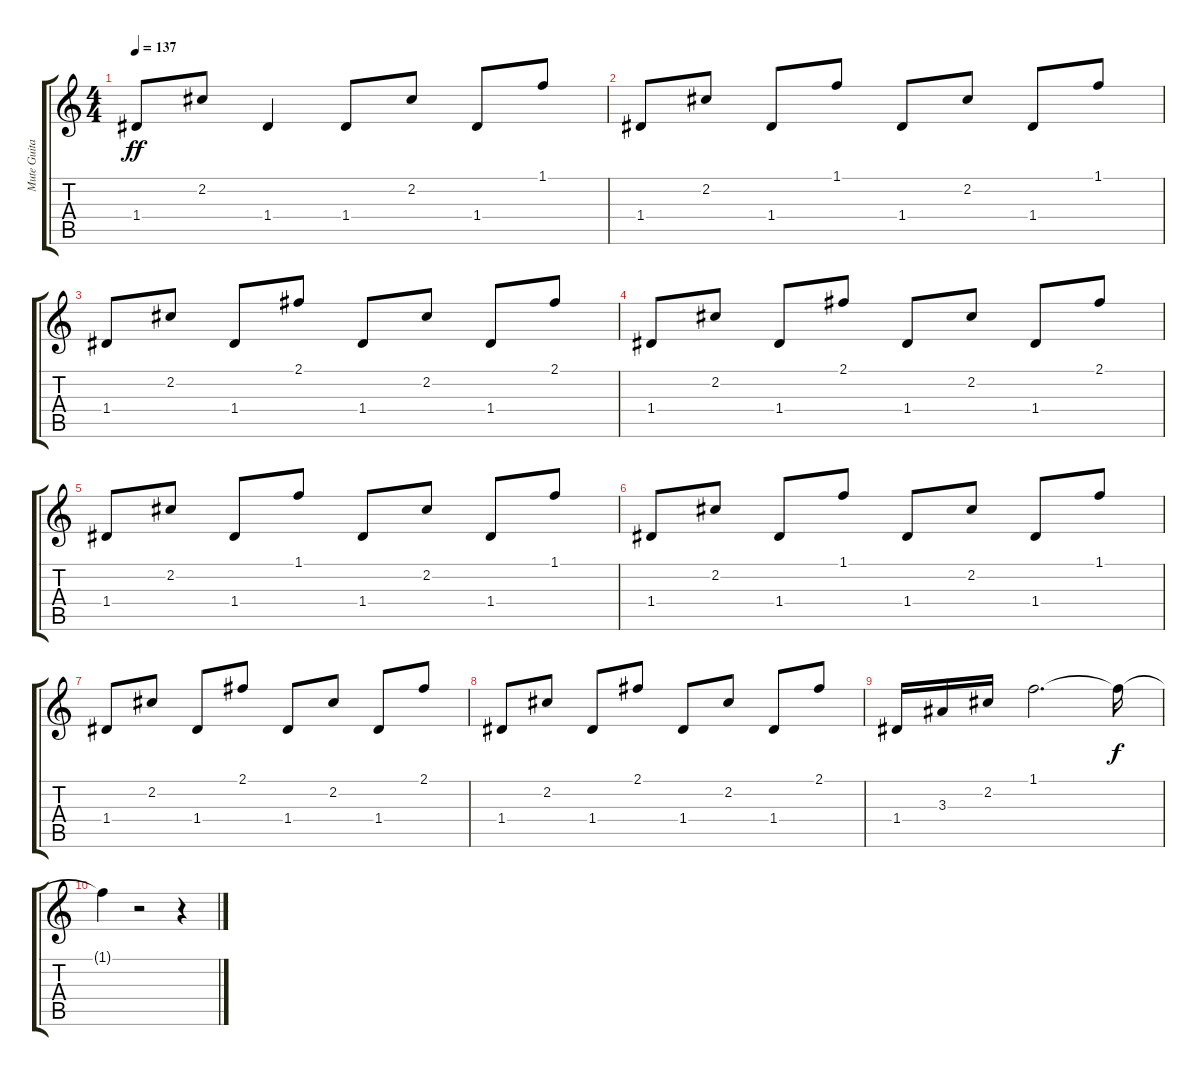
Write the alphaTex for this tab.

\track ("Mute Guitar !!" "Mute Guita") {instrument electricguitarmuted}
\staff {score tabs}
\tuning (E4 B3 G3 D3 A2 E2) {hide}
\ts (4 4)
\tempo 137
\clef g2
\ks c
1.4.8{dy ff} 2.2.8 1.4.4 1.4.8 2.2.8 1.4.8 1.1.8 |
1.4.8 2.2.8 1.4.8 1.1.8 1.4.8 2.2.8 1.4.8 1.1.8 |
1.4.8 2.2.8 1.4.8 2.1.8 1.4.8 2.2.8 1.4.8 2.1.8 |
1.4.8 2.2.8 1.4.8 2.1.8 1.4.8 2.2.8 1.4.8 2.1.8 |
1.4.8 2.2.8 1.4.8 1.1.8 1.4.8 2.2.8 1.4.8 1.1.8 |
1.4.8 2.2.8 1.4.8 1.1.8 1.4.8 2.2.8 1.4.8 1.1.8 |
1.4.8 2.2.8 1.4.8 2.1.8 1.4.8 2.2.8 1.4.8 2.1.8 |
1.4.8 2.2.8 1.4.8 2.1.8 1.4.8 2.2.8 1.4.8 2.1.8 |
1.4.16 3.3.16 2.2.16 1.1.2{d} 1.1{t}.16{dy f} |
1.1{t}.4 r.2 r.4
